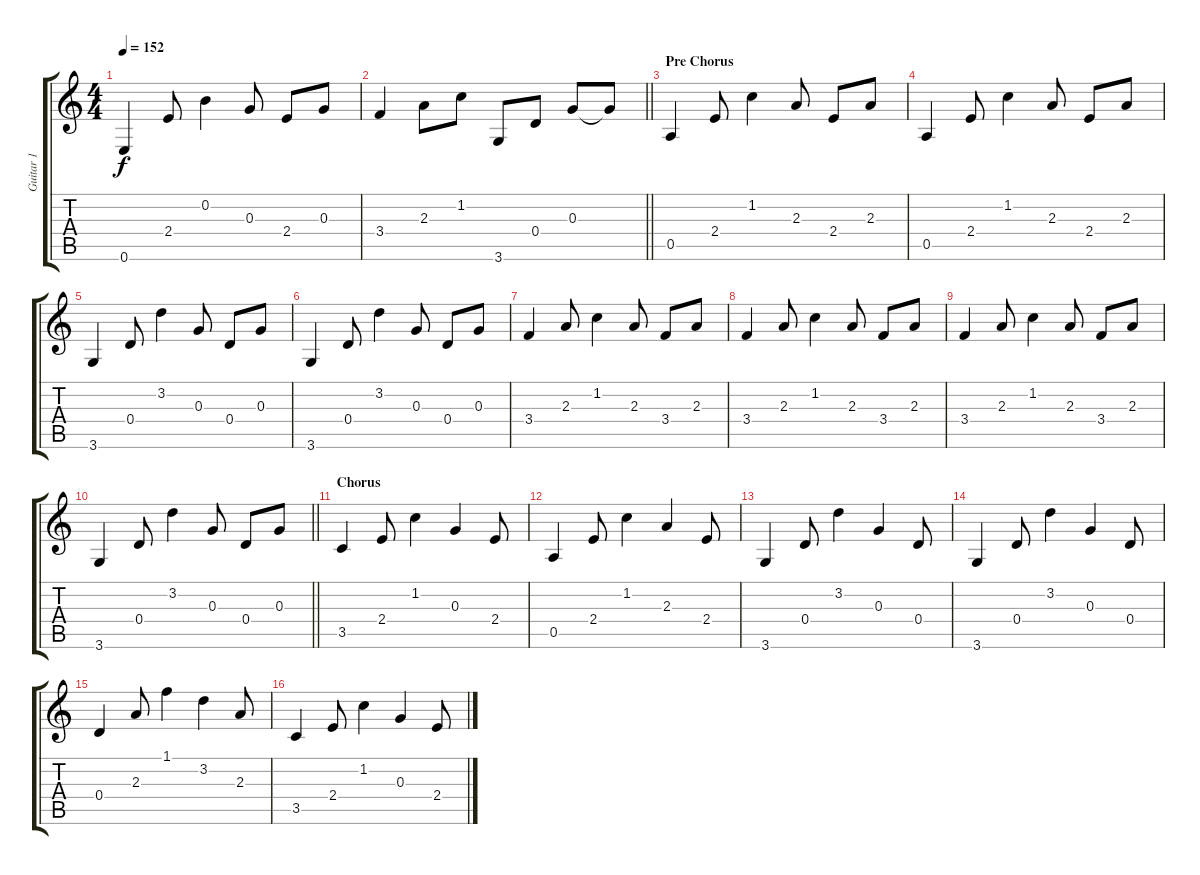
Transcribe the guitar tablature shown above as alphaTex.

\track ("Guitar 1" "Guitar 1") {instrument acousticguitarsteel}
\staff {score tabs}
\tuning (E4 B3 G3 D3 A2 E2) {hide}
\ts (4 4)
\tempo 152
\clef g2
\ks c
0.6.4{dy f} 2.4.8 0.2.4 0.3.8 2.4.8 0.3.8 |
\barLineRight lightlight
3.4.4 2.3.8 1.2.8 3.6.8 0.4.8 0.3.8 0.3{t}.8 |
\section ("" "Pre Chorus")
0.5.4 2.4.8 1.2.4 2.3.8 2.4.8 2.3.8 |
0.5.4 2.4.8 1.2.4 2.3.8 2.4.8 2.3.8 |
3.6.4 0.4.8 3.2.4 0.3.8 0.4.8 0.3.8 |
3.6.4 0.4.8 3.2.4 0.3.8 0.4.8 0.3.8 |
3.4.4 2.3.8 1.2.4 2.3.8 3.4.8 2.3.8 |
3.4.4 2.3.8 1.2.4 2.3.8 3.4.8 2.3.8 |
3.4.4 2.3.8 1.2.4 2.3.8 3.4.8 2.3.8 |
\barLineRight lightlight
3.6.4 0.4.8 3.2.4 0.3.8 0.4.8 0.3.8 |
\section ("" "Chorus")
3.5.4 2.4.8 1.2.4 0.3.4 2.4.8 |
0.5.4 2.4.8 1.2.4 2.3.4 2.4.8 |
3.6.4 0.4.8 3.2.4 0.3.4 0.4.8 |
3.6.4 0.4.8 3.2.4 0.3.4 0.4.8 |
0.4.4 2.3.8 1.1.4 3.2.4 2.3.8 |
3.5.4 2.4.8 1.2.4 0.3.4 2.4.8
